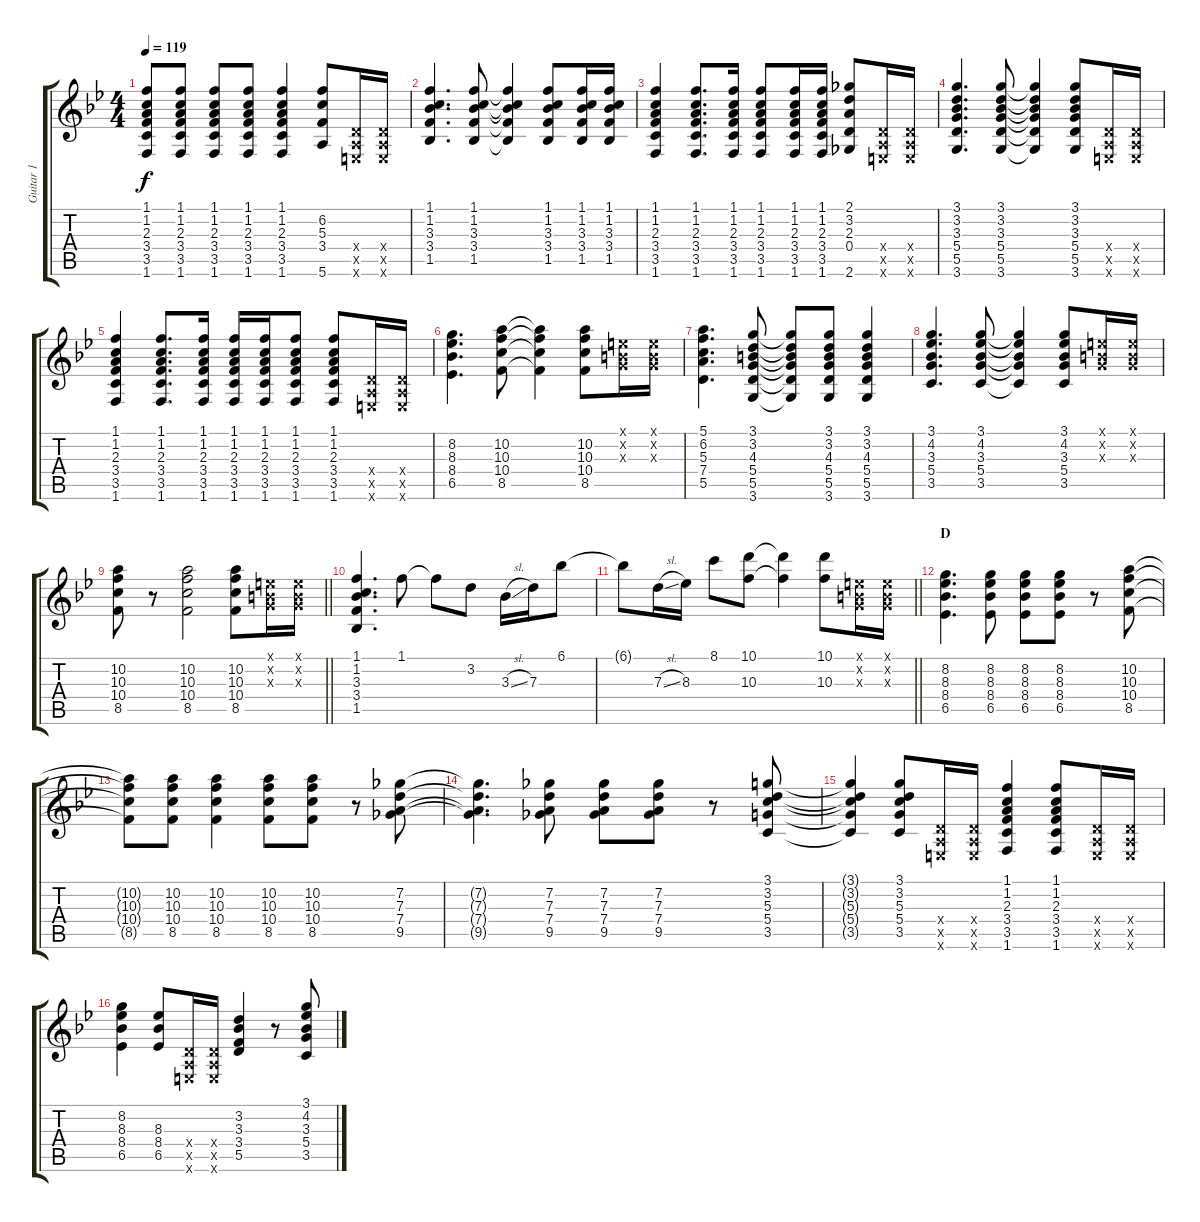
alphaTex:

\track ("Guitar 1" "Guitar 1") {instrument distortionguitar}
\staff {score tabs}
\tuning (E4 B3 G3 D3 A2 E2) {hide}
\ts (4 4)
\tempo 119
\clef g2
\ks bb
(1.1 1.2 2.3 3.4 3.5 1.6).8{dy f} (1.1 1.2 2.3 3.4 3.5 1.6).8 (1.1 1.2 2.3 3.4 3.5 1.6).8 (1.1 1.2 2.3 3.4 3.5 1.6).8 (1.1 1.2 2.3 3.4 3.5 1.6).4 (6.2 5.3 3.4 5.6).8 (0.4{x} 0.5{x} 0.6{x}).16 (0.4{x} 0.5{x} 0.6{x}).16 |
(1.1 1.2 3.3 3.4 1.5).4{d} (1.1 1.2 3.3 3.4 1.5).8 (1.1{t} 1.2{t} 3.3{t} 3.4{t} 1.5{t}).4 (1.1 1.2 3.3 3.4 1.5).8 (1.1 1.2 3.3 3.4 1.5).16 (1.1 1.2 3.3 3.4 1.5).16 |
(1.1 1.2 2.3 3.4 3.5 1.6).4 (1.1 1.2 2.3 3.4 3.5 1.6).8{d} (1.1 1.2 2.3 3.4 3.5 1.6).16 (1.1 1.2 2.3 3.4 3.5 1.6).8 (1.1 1.2 2.3 3.4 3.5 1.6).16 (1.1 1.2 2.3 3.4 3.5 1.6).16 (2.1 3.2 2.3 0.4 2.6).8 (0.4{x} 0.5{x} 0.6{x}).16 (0.4{x} 0.5{x} 0.6{x}).16 |
(3.1 3.2 3.3 5.4 5.5 3.6).4{d} (3.1 3.2 3.3 5.4 5.5 3.6).8 (3.1{t} 3.2{t} 3.3{t} 5.4{t} 5.5{t} 3.6{t}).4 (3.1 3.2 3.3 5.4 5.5 3.6).8 (0.4{x} 0.5{x} 0.6{x}).16 (0.4{x} 0.5{x} 0.6{x}).16 |
(1.1 1.2 2.3 3.4 3.5 1.6).4 (1.1 1.2 2.3 3.4 3.5 1.6).8{d} (1.1 1.2 2.3 3.4 3.5 1.6).16 (1.1 1.2 2.3 3.4 3.5 1.6).16 (1.1 1.2 2.3 3.4 3.5 1.6).16 (1.1 1.2 2.3 3.4 3.5 1.6).8 (1.1 1.2 2.3 3.4 3.5 1.6).8 (0.4{x} 0.5{x} 0.6{x}).16 (0.4{x} 0.5{x} 0.6{x}).16 |
(8.2 8.3 8.4 6.5).4{d} (10.2 10.3 10.4 8.5).8 (10.2{t} 10.3{t} 10.4{t} 8.5{t}).4 (10.2 10.3 10.4 8.5).8 (0.1{x} 0.2{x} 0.3{x}).16 (0.1{x} 0.2{x} 0.3{x}).16 |
(5.1 6.2 5.3 7.4 5.5).4{d} (3.1 3.2 4.3 5.4 5.5 3.6).8 (3.1{t} 3.2{t} 4.3{t} 5.4{t} 5.5{t} 3.6{t}).8 (3.1 3.2 4.3 5.4 5.5 3.6).8 (3.1 3.2 4.3 5.4 5.5 3.6).4 |
(3.1 4.2 3.3 5.4 3.5).4{d} (3.1 4.2 3.3 5.4 3.5).8 (3.1{t} 4.2{t} 3.3{t} 5.4{t} 3.5{t}).4 (3.1 4.2 3.3 5.4 3.5).8 (0.1{x} 0.2{x} 0.3{x}).16 (0.1{x} 0.2{x} 0.3{x}).16 |
\barLineRight lightlight
(10.2 10.3 10.4 8.5).8 r.8 (10.2 10.3 10.4 8.5).2 (10.2 10.3 10.4 8.5).8 (0.1{x} 0.2{x} 0.3{x}).16 (0.1{x} 0.2{x} 0.3{x}).16 |
(1.1 1.2 3.3 3.4 1.5).4{d} 1.1.8 1.1{t}.8 3.2.8 3.3{sl}.16 7.3.16 6.1.8 |
\barLineRight lightlight
6.1{t}.8 7.3{sl}.16 8.3.16 8.1.8 (10.1 10.3).8 (10.1{t} 10.3{t}).4 (10.1 10.3).8 (0.1{x} 0.2{x} 0.3{x}).16 (0.1{x} 0.2{x} 0.3{x}).16 |
\section ("" "D")
(8.2 8.3 8.4 6.5).4{d} (8.2 8.3 8.4 6.5).8 (8.2 8.3 8.4 6.5).8 (8.2 8.3 8.4 6.5).8 r.8 (10.2 10.3 10.4 8.5).8 |
(10.2{t} 10.3{t} 10.4{t} 8.5{t}).8 (10.2 10.3 10.4 8.5).8 (10.2 10.3 10.4 8.5).4 (10.2 10.3 10.4 8.5).8 (10.2 10.3 10.4 8.5).8 r.8 (7.2 7.3 7.4 9.5).8 |
(7.2{t} 7.3{t} 7.4{t} 9.5{t}).4{d} (7.2 7.3 7.4 9.5).8 (7.2 7.3 7.4 9.5).8 (7.2 7.3 7.4 9.5).8 r.8 (3.1 3.2 5.3 5.4 3.5).8 |
(3.1{t} 3.2{t} 5.3{t} 5.4{t} 3.5{t}).4 (3.1 3.2 5.3 5.4 3.5).8 (0.4{x} 0.5{x} 0.6{x}).16 (0.4{x} 0.5{x} 0.6{x}).16 (1.1 1.2 2.3 3.4 3.5 1.6).4 (1.1 1.2 2.3 3.4 3.5 1.6).8 (0.4{x} 0.5{x} 0.6{x}).16 (0.4{x} 0.5{x} 0.6{x}).16 |
(8.2 8.3 8.4 6.5).4 (8.3 8.4 6.5).8 (0.4{x} 0.5{x} 0.6{x}).16 (0.4{x} 0.5{x} 0.6{x}).16 (3.2 3.3 3.4 5.5).4 r.8 (3.1 4.2 3.3 5.4 3.5).8
